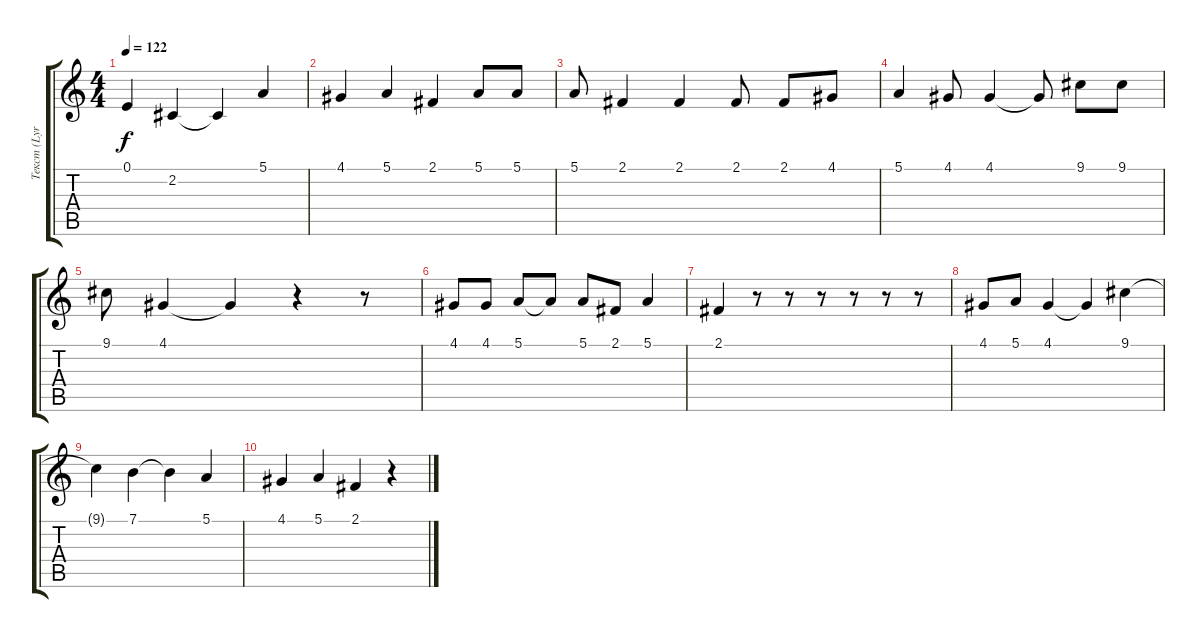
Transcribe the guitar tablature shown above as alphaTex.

\track ("Текст (Lyrics)" "Текст (Lyr") {instrument flute}
\staff {score tabs}
\tuning (E4 B3 G3 D3 A2 E2) {hide}
\ts (4 4)
\tempo 122
\clef g2
\ks c
0.1{t}.4{dy f} 2.2.4 2.2{t}.4 5.1.4 |
4.1.4 5.1.4 2.1.4 5.1.8 5.1.8 |
5.1.8 2.1.4 2.1.4 2.1.8 2.1.8 4.1.8 |
5.1.4 4.1.8 4.1.4 4.1{t}.8 9.1.8 9.1.8 |
9.1.8 4.1.4 4.1{t}.4 r.4 r.8 |
4.1.8 4.1.8 5.1.8 5.1{t}.8 5.1.8 2.1.8 5.1.4 |
2.1.4 r.8 r.8 r.8 r.8 r.8 r.8 |
4.1.8 5.1.8 4.1.4 4.1{t}.4 9.1.4 |
9.1{t}.4 7.1.4 7.1{t}.4 5.1.4 |
4.1.4 5.1.4 2.1.4 r.4
